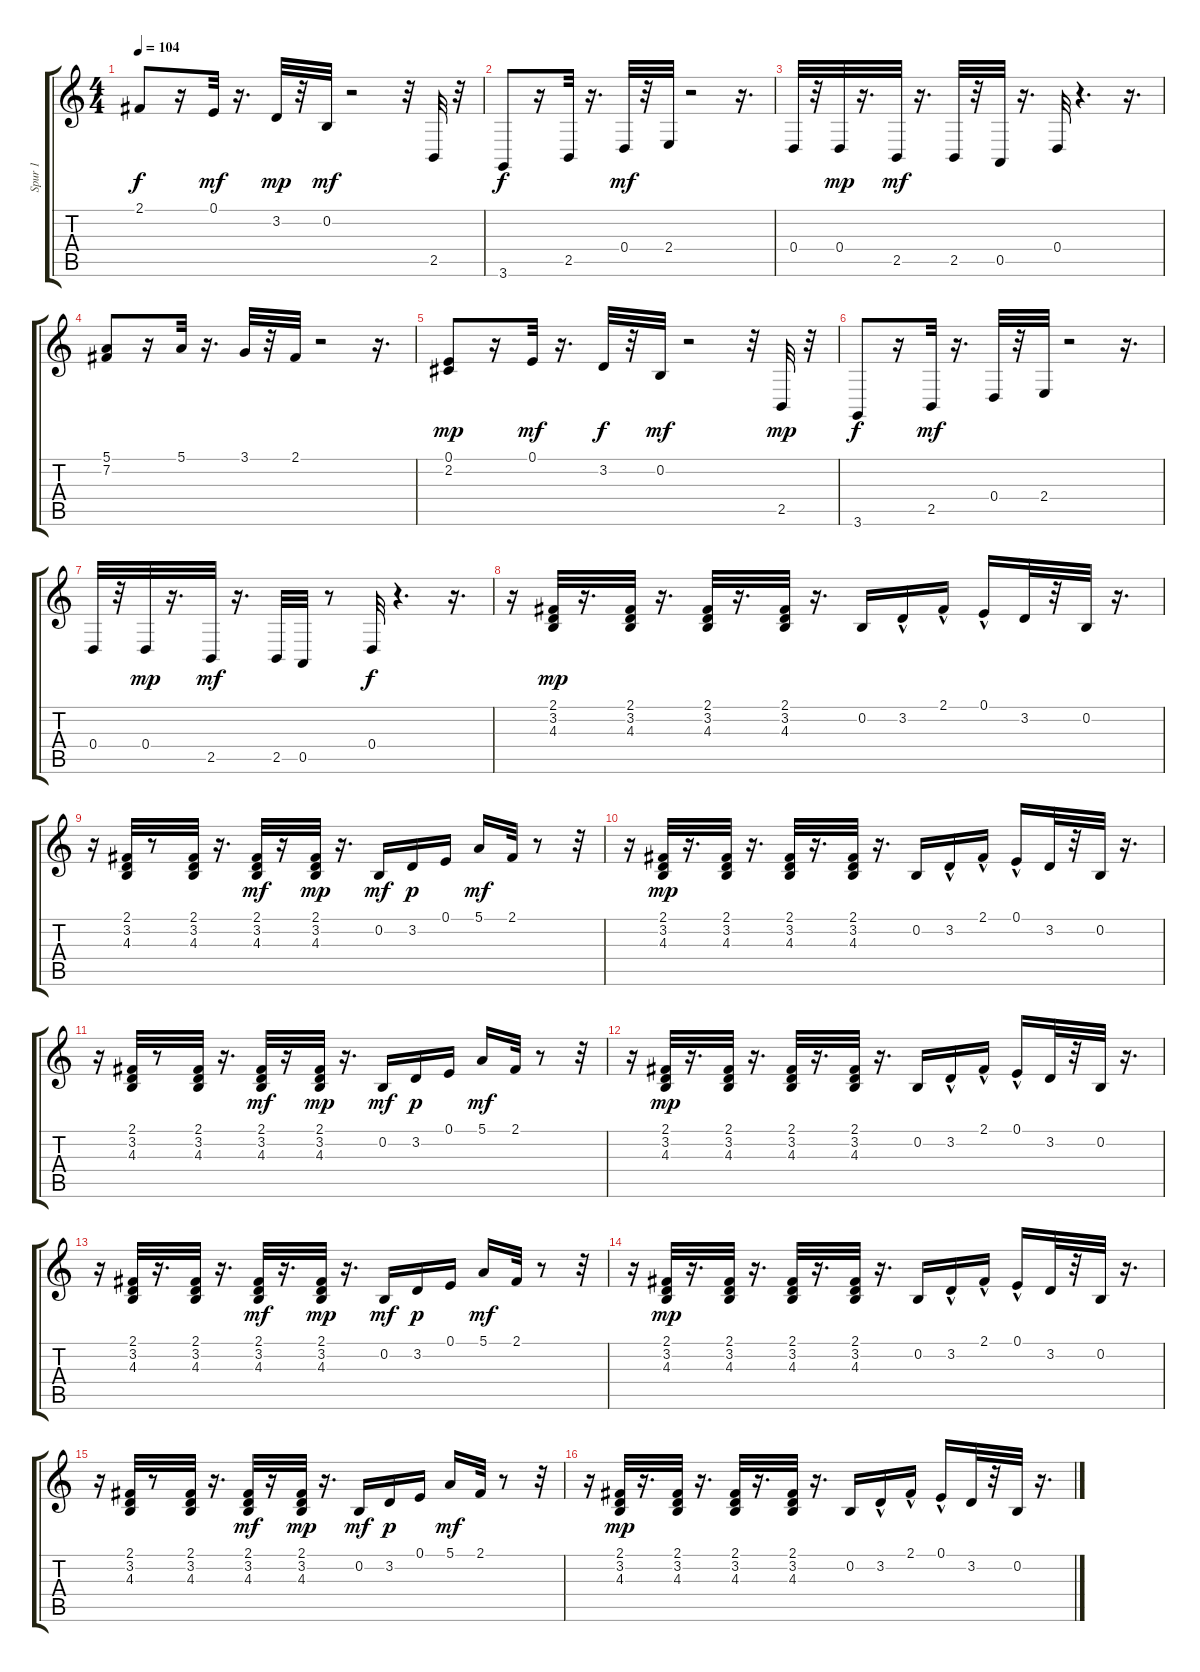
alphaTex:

\track ("Spur 1" "Spur 1") {instrument clavinet}
\staff {score tabs}
\tuning (E4 B3 G3 D3 A2 E2) {hide}
\ts (4 4)
\tempo 104
\clef g2
\ks c
2.1.8{dy f} r.16 0.1.32{dy mf} r.16{d} 3.2.32{dy mp} r.32 0.2.32{dy mf} r.2 r.32 2.5.32 r.32 |
3.6.8{dy f} r.16 2.5.32 r.16{d} 0.4.32{dy mf} r.32 2.4.32 r.2 r.16{d} |
0.4.32 r.32 0.4.32{dy mp} r.16{d} 2.5.32{dy mf} r.16{d} 2.5.32 r.32 0.5.32 r.16{d} 0.4.32 r.4{d} r.16{d} |
(5.1 7.2).8 r.16 5.1.32 r.16{d} 3.1.32 r.32 2.1.32 r.2 r.16{d} |
(0.1 2.2).8{dy mp} r.16 0.1.32{dy mf} r.16{d} 3.2.32{dy f} r.32 0.2.32{dy mf} r.2 r.32 2.5.32{dy mp} r.32 |
3.6.8{dy f} r.16 2.5.32{dy mf} r.16{d} 0.4.32 r.32 2.4.32 r.2 r.16{d} |
0.4.32 r.32 0.4.32{dy mp} r.16{d} 2.5.32{dy mf} r.16{d} 2.5.32 0.5.32 r.8 0.4.32{dy f} r.4{d} r.16{d} |
r.16 (2.1 3.2 4.3).32{dy mp} r.16{d} (2.1 3.2 4.3).32 r.16{d} (2.1 3.2 4.3).32 r.16{d} (2.1 3.2 4.3).32 r.16{d} 0.2.16 3.2{hac}.16 2.1{hac}.16 0.1{hac}.16 3.2.32 r.32 0.2.32 r.16{d} |
r.16 (2.1 3.2 4.3).32 r.8 (2.1 3.2 4.3).32 r.16{d} (2.1 3.2 4.3).32{dy mf} r.16 (2.1 3.2 4.3).32{dy mp} r.16{d} 0.2.16{dy mf} 3.2.16{dy p} 0.1.16 5.1.16{dy mf} 2.1.32 r.8 r.32 |
r.16 (2.1 3.2 4.3).32{dy mp} r.16{d} (2.1 3.2 4.3).32 r.16{d} (2.1 3.2 4.3).32 r.16{d} (2.1 3.2 4.3).32 r.16{d} 0.2.16 3.2{hac}.16 2.1{hac}.16 0.1{hac}.16 3.2.32 r.32 0.2.32 r.16{d} |
r.16 (2.1 3.2 4.3).32 r.8 (2.1 3.2 4.3).32 r.16{d} (2.1 3.2 4.3).32{dy mf} r.16 (2.1 3.2 4.3).32{dy mp} r.16{d} 0.2.16{dy mf} 3.2.16{dy p} 0.1.16 5.1.16{dy mf} 2.1.32 r.8 r.32 |
r.16 (2.1 3.2 4.3).32{dy mp} r.16{d} (2.1 3.2 4.3).32 r.16{d} (2.1 3.2 4.3).32 r.16{d} (2.1 3.2 4.3).32 r.16{d} 0.2.16 3.2{hac}.16 2.1{hac}.16 0.1{hac}.16 3.2.32 r.32 0.2.32 r.16{d} |
r.16 (2.1 3.2 4.3).32 r.16{d} (2.1 3.2 4.3).32 r.16{d} (2.1 3.2 4.3).32{dy mf} r.16{d} (2.1 3.2 4.3).32{dy mp} r.16{d} 0.2.16{dy mf} 3.2.16{dy p} 0.1.16 5.1.16{dy mf} 2.1.32 r.8 r.32 |
r.16 (2.1 3.2 4.3).32{dy mp} r.16{d} (2.1 3.2 4.3).32 r.16{d} (2.1 3.2 4.3).32 r.16{d} (2.1 3.2 4.3).32 r.16{d} 0.2.16 3.2{hac}.16 2.1{hac}.16 0.1{hac}.16 3.2.32 r.32 0.2.32 r.16{d} |
r.16 (2.1 3.2 4.3).32 r.8 (2.1 3.2 4.3).32 r.16{d} (2.1 3.2 4.3).32{dy mf} r.16 (2.1 3.2 4.3).32{dy mp} r.16{d} 0.2.16{dy mf} 3.2.16{dy p} 0.1.16 5.1.16{dy mf} 2.1.32 r.8 r.32 |
r.16 (2.1 3.2 4.3).32{dy mp} r.16{d} (2.1 3.2 4.3).32 r.16{d} (2.1 3.2 4.3).32 r.16{d} (2.1 3.2 4.3).32 r.16{d} 0.2.16 3.2{hac}.16 2.1{hac}.16 0.1{hac}.16 3.2.32 r.32 0.2.32 r.16{d}
